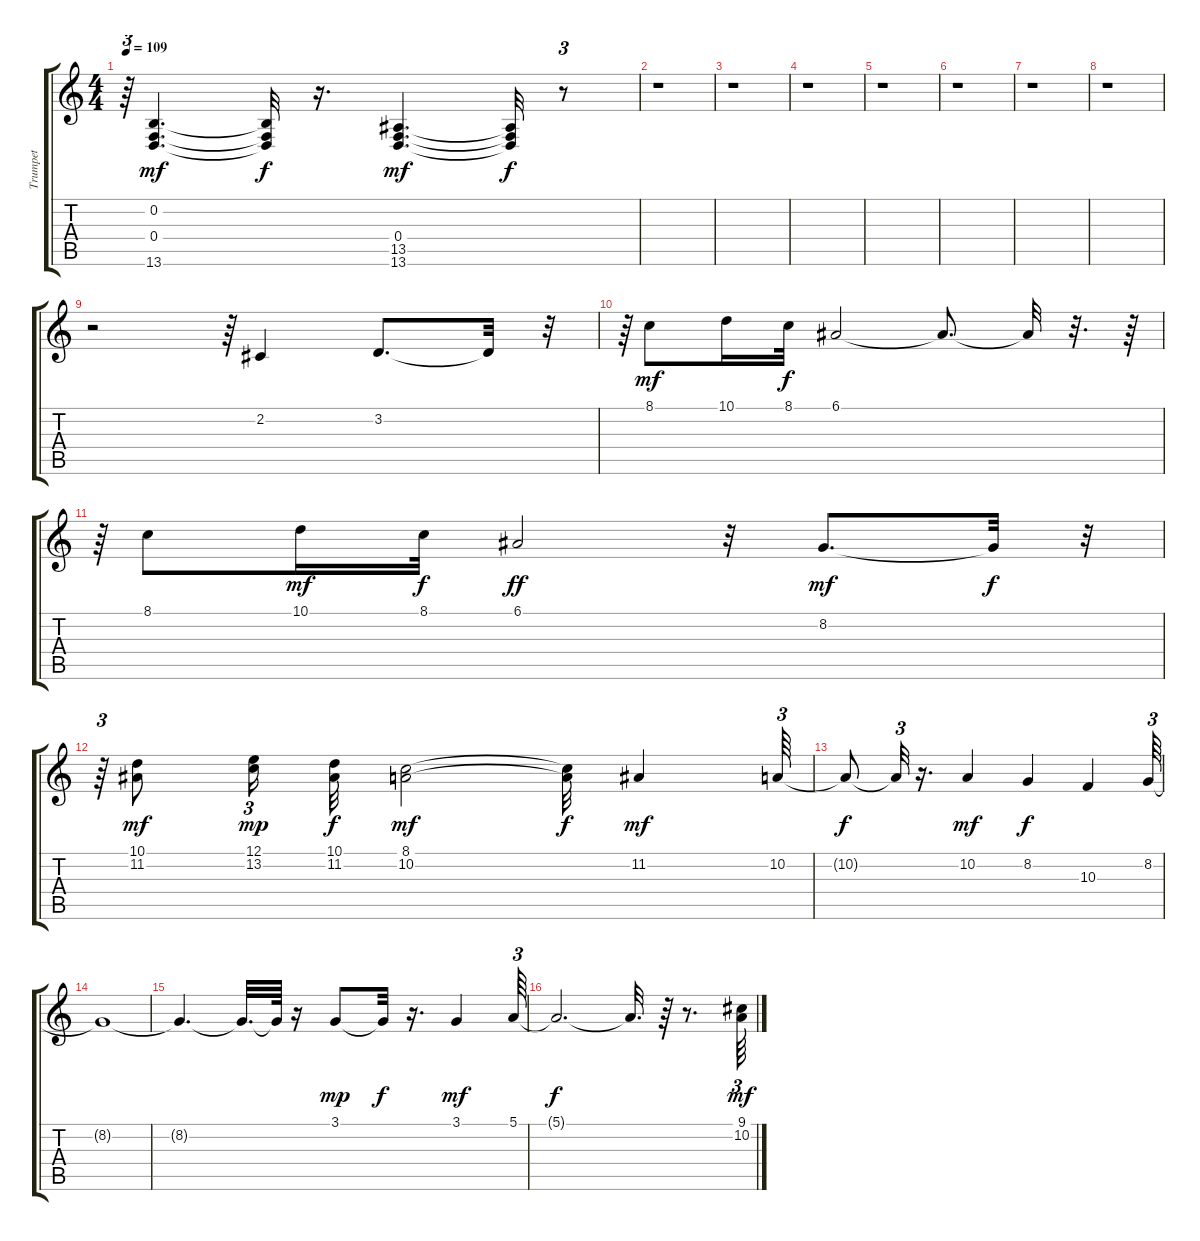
\track ("Trumpet" "Trumpet") {instrument trumpet}
\staff {score tabs}
\tuning (E4 B3 G3 D3 A2 E2) {hide}
\ts (4 4)
\tempo 109
\clef g2
\ks c
r.64{tu (3 2) dy f} (0.2 0.4 13.6).4{d dy mf} (0.2{t} 0.4{t} 13.6{t}).32{dy f} r.16{d} (0.4 13.5 13.6).4{d dy mf} (0.4{t} 13.5{t} 13.6{t}).32{dy f} r.8{tu (3 2)} |
r.1 |
r.1 |
r.1 |
r.1 |
r.1 |
r.1 |
r.1 |
r.2 r.64{tu (3 2)} 2.2.4 3.2.8{d} 3.2{t}.32 r.32{tu (3 2)} |
r.64{tu (3 2)} 8.1.8{dy mf} 10.1.16 8.1.32{dy f} 6.1.2 6.1{t}.8{d} 6.1{t}.32 r.32{d} r.64 |
r.64{tu (3 2)} 8.1.8 10.1.16{dy mf} 8.1.32{dy f} 6.1.2{dy ff} r.32 8.2.8{d dy mf} 8.2{t}.32{dy f} r.32{tu (3 2)} |
r.64{tu (3 2)} (10.1 11.2).8{dy mf} (12.1 13.2).16{tu (3 2) dy mp} (10.1 11.2).32{dy f} (8.1 10.2).2{dy mf} (8.1{t} 10.2{t}).32{dy f} 11.2.4{dy mf} 10.2.64{tu (3 2)} |
10.2{t}.8{dy f} 10.2{t}.32{tu (3 2)} r.16{d} 10.2.4{dy mf} 8.2.4{dy f} 10.3.4 8.2.64{tu (3 2)} |
8.2{t}.1 |
8.2{t}.4{d} 8.2{t}.32{d} 8.2{t}.64 r.16 3.1.8{dy mp} 3.1{t}.32{dy f} r.16{d} 3.1.4{dy mf} 5.1.64{tu (3 2)} |
5.1{t}.2{d dy f} 5.1{t}.32{d} r.64 r.8{d} (9.1 10.2).64{tu (3 2) dy mf}
